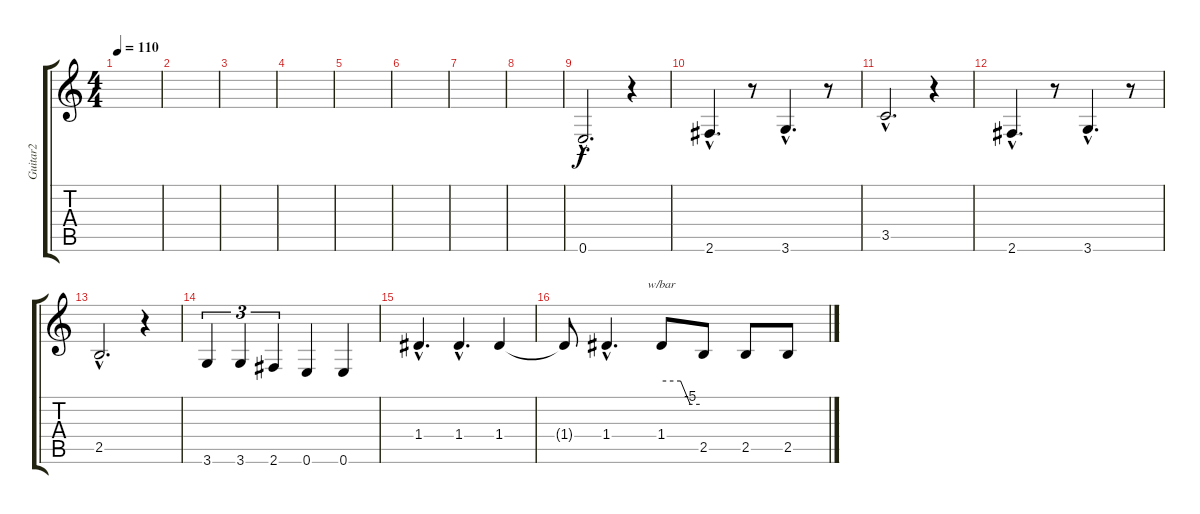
\track ("Guitar2" "Guitar2") {instrument electricguitarclean}
\staff {score tabs}
\tuning (E4 B3 G3 D3 A2 E2) {hide}
\ts (4 4)
\tempo 110
\clef g2
\ks c
|
|
|
|
|
|
|
|
0.6{hac}.2{d} r.4 |
2.6{hac}.4{d} r.8 3.6{hac}.4{d} r.8 |
3.5{hac}.2{d} r.4 |
2.6{hac}.4{d} r.8 3.6{hac}.4{d} r.8 |
2.5{hac}.2{d} r.4 |
3.6.4{tu (3 2)} 3.6.4{tu (3 2)} 2.6.4{tu (3 2)} 0.6.4 0.6.4 |
1.4{hac}.4{d} 1.4{hac}.4{d} 1.4.4 |
1.4{t}.8 1.4{hac}.4{d} 1.4.8{tbe (custom default 0 0 30 0 45 -20 60 -20)} 2.5.8 2.5.8 2.5.8
